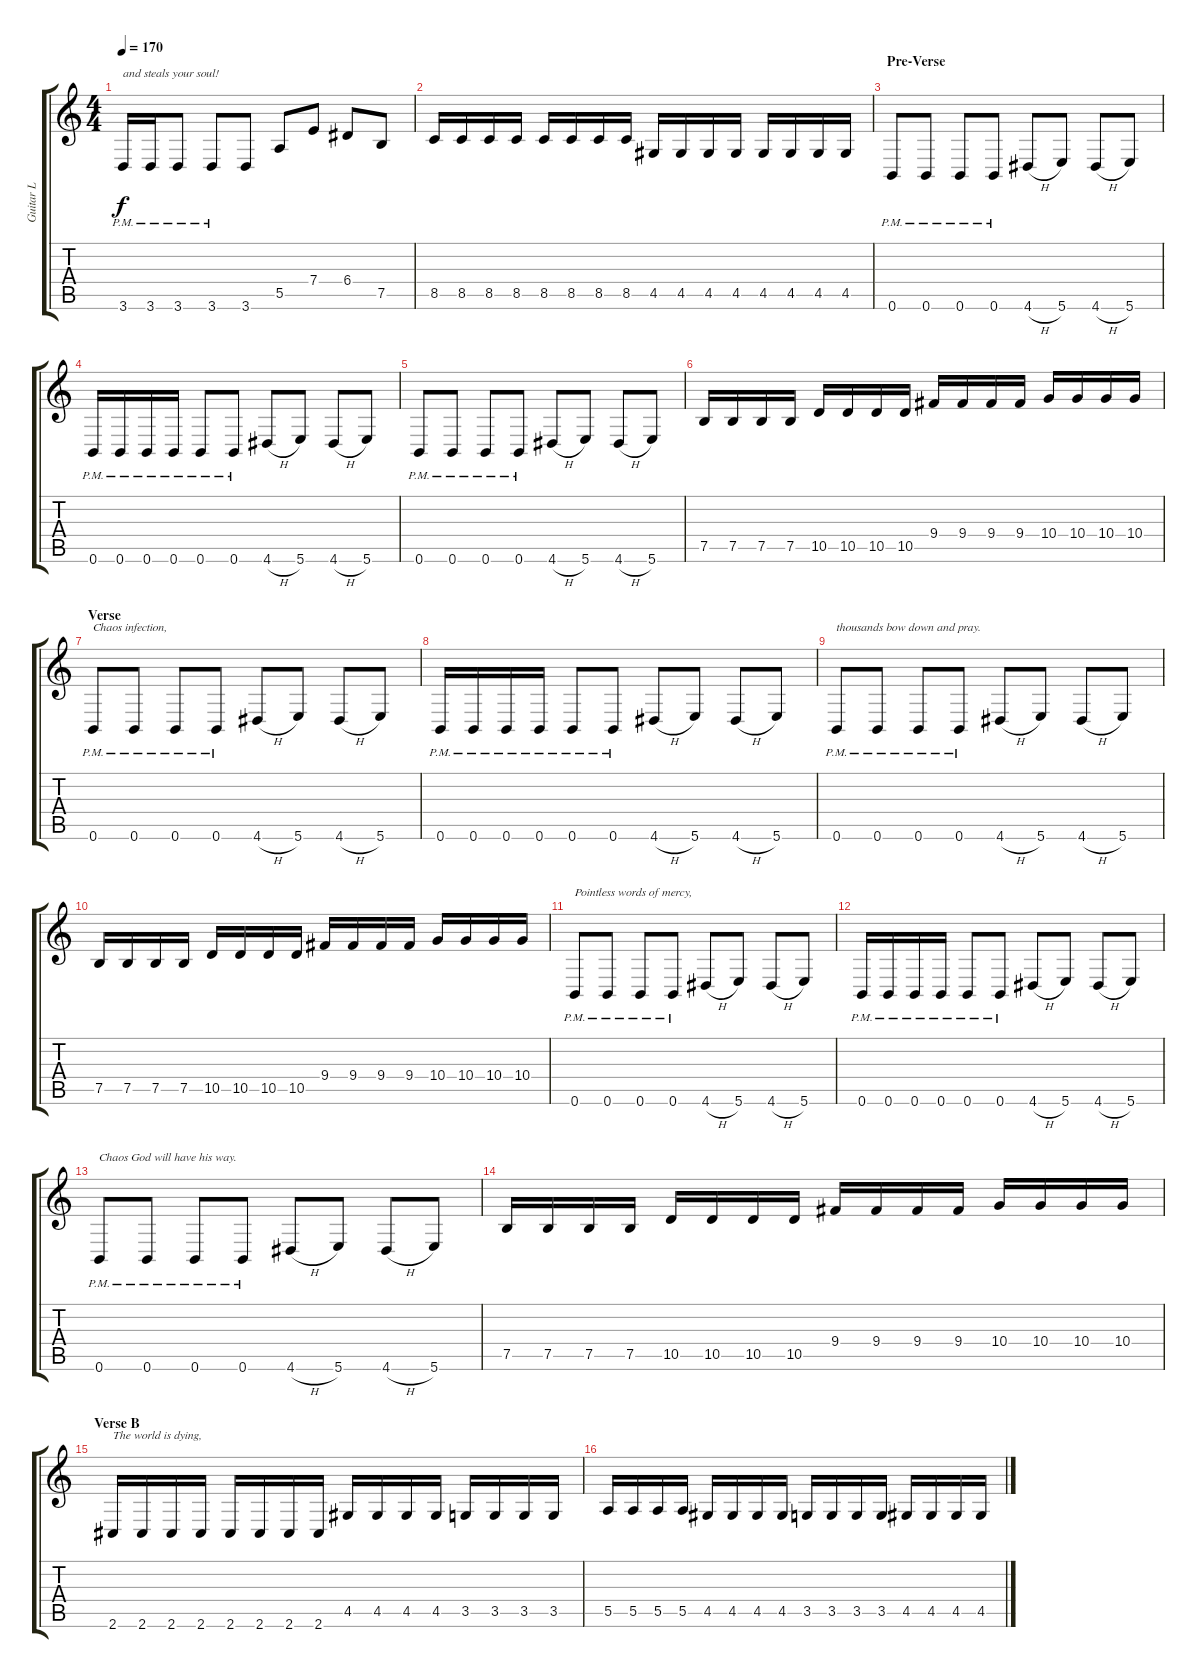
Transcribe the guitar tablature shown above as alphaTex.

\track ("Guitar L" "Guitar L") {instrument distortionguitar}
\staff {score tabs}
\tuning (B3 Gb3 D3 A2 E2 B1) {hide}
\ts (4 4)
\tempo 170
\clef g2
\ks c
3.6{pm}.16{txt "and steals your soul!" dy f} 3.6{pm}.16 3.6{pm}.8 3.6{pm}.8 3.6.8 5.5.8 7.4.8 6.4.8 7.5.8 |
8.5.16 8.5.16 8.5.16 8.5.16 8.5.16 8.5.16 8.5.16 8.5.16 4.5.16 4.5.16 4.5.16 4.5.16 4.5.16 4.5.16 4.5.16 4.5.16 |
\section ("" "Pre-Verse")
0.6{pm}.8 0.6{pm}.8 0.6{pm}.8 0.6{pm}.8 4.6{h}.8 5.6.8 4.6{h}.8 5.6.8 |
0.6{pm}.16 0.6{pm}.16 0.6{pm}.16 0.6{pm}.16 0.6{pm}.8 0.6{pm}.8 4.6{h}.8 5.6.8 4.6{h}.8 5.6.8 |
0.6{pm}.8 0.6{pm}.8 0.6{pm}.8 0.6{pm}.8 4.6{h}.8 5.6.8 4.6{h}.8 5.6.8 |
7.5.16 7.5.16 7.5.16 7.5.16 10.5.16 10.5.16 10.5.16 10.5.16 9.4.16 9.4.16 9.4.16 9.4.16 10.4.16 10.4.16 10.4.16 10.4.16 |
\section ("" "Verse")
0.6{pm}.8{txt "Chaos infection,"} 0.6{pm}.8 0.6{pm}.8 0.6{pm}.8 4.6{h}.8 5.6.8 4.6{h}.8 5.6.8 |
0.6{pm}.16 0.6{pm}.16 0.6{pm}.16 0.6{pm}.16 0.6{pm}.8 0.6{pm}.8 4.6{h}.8 5.6.8 4.6{h}.8 5.6.8 |
0.6{pm}.8{txt "thousands bow down and pray."} 0.6{pm}.8 0.6{pm}.8 0.6{pm}.8 4.6{h}.8 5.6.8 4.6{h}.8 5.6.8 |
7.5.16 7.5.16 7.5.16 7.5.16 10.5.16 10.5.16 10.5.16 10.5.16 9.4.16 9.4.16 9.4.16 9.4.16 10.4.16 10.4.16 10.4.16 10.4.16 |
0.6{pm}.8{txt "Pointless words of mercy,"} 0.6{pm}.8 0.6{pm}.8 0.6{pm}.8 4.6{h}.8 5.6.8 4.6{h}.8 5.6.8 |
0.6{pm}.16 0.6{pm}.16 0.6{pm}.16 0.6{pm}.16 0.6{pm}.8 0.6{pm}.8 4.6{h}.8 5.6.8 4.6{h}.8 5.6.8 |
0.6{pm}.8{txt "Chaos God will have his way."} 0.6{pm}.8 0.6{pm}.8 0.6{pm}.8 4.6{h}.8 5.6.8 4.6{h}.8 5.6.8 |
7.5.16 7.5.16 7.5.16 7.5.16 10.5.16 10.5.16 10.5.16 10.5.16 9.4.16 9.4.16 9.4.16 9.4.16 10.4.16 10.4.16 10.4.16 10.4.16 |
\section ("" "Verse B")
2.6.16{txt "The world is dying,"} 2.6.16 2.6.16 2.6.16 2.6.16 2.6.16 2.6.16 2.6.16 4.5.16 4.5.16 4.5.16 4.5.16 3.5.16 3.5.16 3.5.16 3.5.16 |
5.5.16 5.5.16 5.5.16 5.5.16 4.5.16 4.5.16 4.5.16 4.5.16 3.5.16 3.5.16 3.5.16 3.5.16 4.5.16 4.5.16 4.5.16 4.5.16
